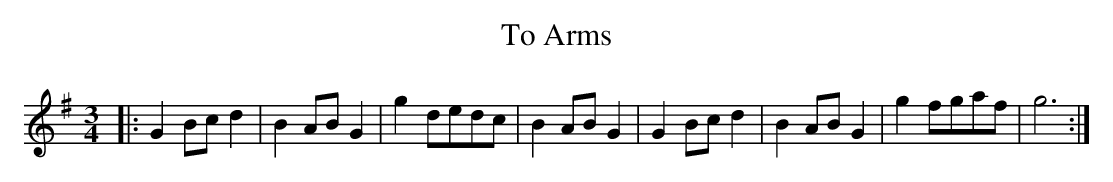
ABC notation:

X:1
T: To Arms
M: 3/4
L: 1/8
K: G
|:\
G2 Bc d2 | B2 AB G2 | g2 dedc | B2 AB G2 |\
G2 Bc d2 | B2 AB G2 | g2 fgaf | g6 :|
